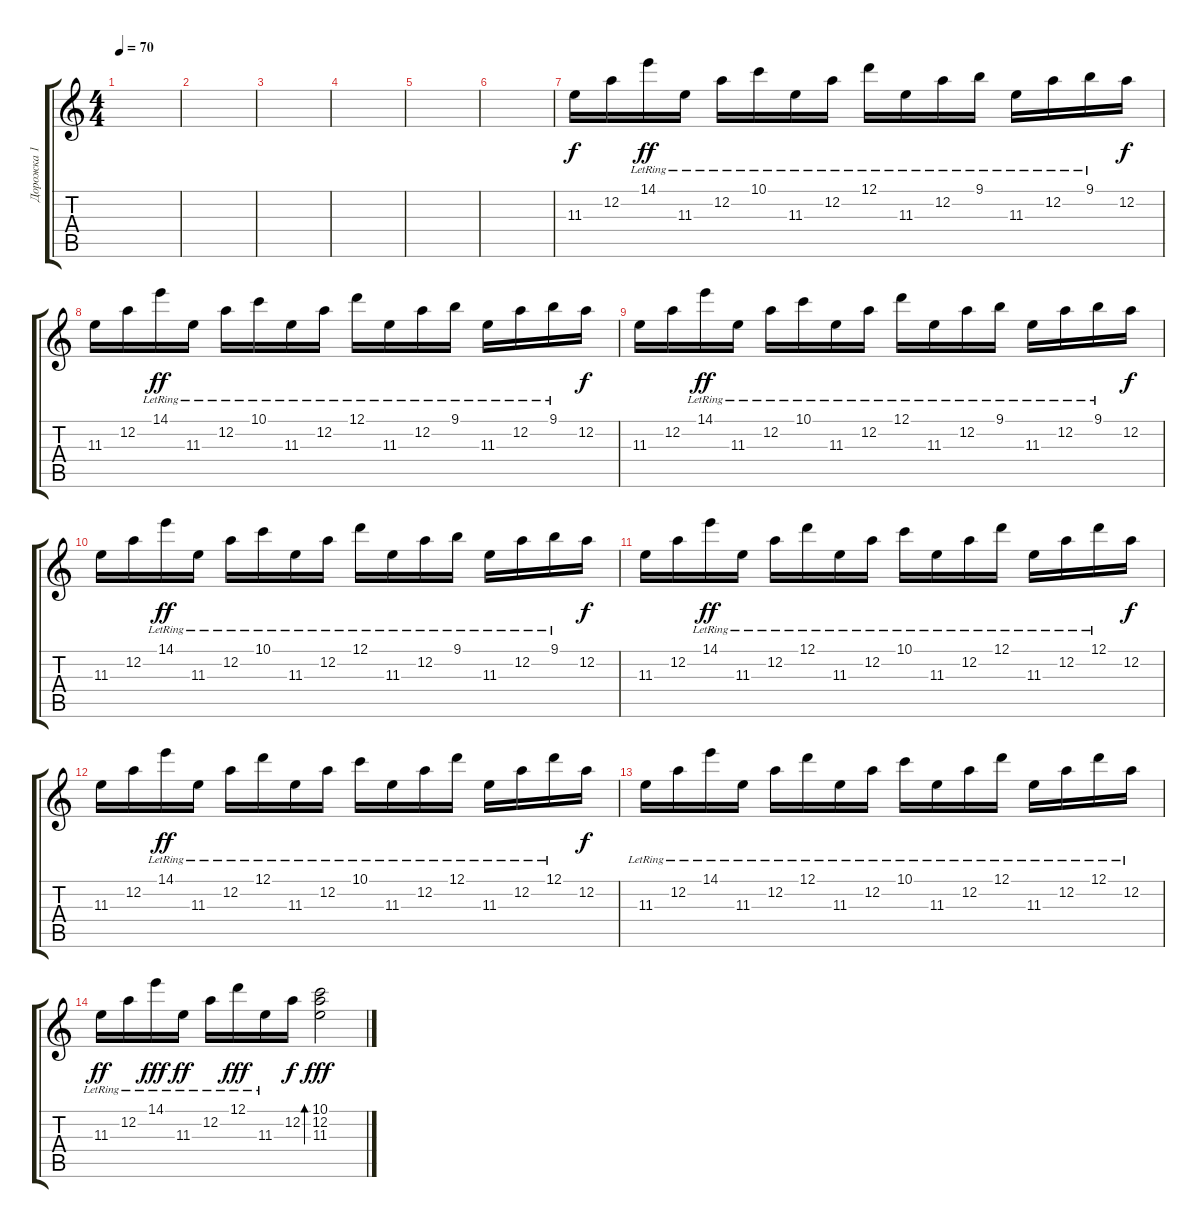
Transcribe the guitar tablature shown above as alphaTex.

\track ("Дорожка 1" "Дорожка 1") {instrument electricguitarclean}
\staff {score tabs}
\tuning (D4 A3 F3 C3 G2 C2) {hide}
\ts (4 4)
\tempo 70
\clef g2
\ks c
|
|
|
|
|
|
11.3.16 12.2.16 14.1{lr}.16{dy ff} 11.3{lr}.16 12.2{lr}.16 10.1{lr}.16 11.3{lr}.16 12.2{lr}.16 12.1{lr}.16 11.3{lr}.16 12.2{lr}.16 9.1{lr}.16 11.3{lr}.16 12.2{lr}.16 9.1{lr}.16 12.2.16{dy f} |
11.3.16 12.2.16 14.1{lr}.16{dy ff} 11.3{lr}.16 12.2{lr}.16 10.1{lr}.16 11.3{lr}.16 12.2{lr}.16 12.1{lr}.16 11.3{lr}.16 12.2{lr}.16 9.1{lr}.16 11.3{lr}.16 12.2{lr}.16 9.1{lr}.16 12.2.16{dy f} |
11.3.16 12.2.16 14.1{lr}.16{dy ff} 11.3{lr}.16 12.2{lr}.16 10.1{lr}.16 11.3{lr}.16 12.2{lr}.16 12.1{lr}.16 11.3{lr}.16 12.2{lr}.16 9.1{lr}.16 11.3{lr}.16 12.2{lr}.16 9.1{lr}.16 12.2.16{dy f} |
11.3.16 12.2.16 14.1{lr}.16{dy ff} 11.3{lr}.16 12.2{lr}.16 10.1{lr}.16 11.3{lr}.16 12.2{lr}.16 12.1{lr}.16 11.3{lr}.16 12.2{lr}.16 9.1{lr}.16 11.3{lr}.16 12.2{lr}.16 9.1{lr}.16 12.2.16{dy f} |
11.3.16 12.2.16 14.1{lr}.16{dy ff} 11.3{lr}.16 12.2{lr}.16 12.1{lr}.16 11.3{lr}.16 12.2{lr}.16 10.1{lr}.16 11.3{lr}.16 12.2{lr}.16 12.1{lr}.16 11.3{lr}.16 12.2{lr}.16 12.1{lr}.16 12.2.16{dy f} |
11.3.16 12.2.16 14.1{lr}.16{dy ff} 11.3{lr}.16 12.2{lr}.16 12.1{lr}.16 11.3{lr}.16 12.2{lr}.16 10.1{lr}.16 11.3{lr}.16 12.2{lr}.16 12.1{lr}.16 11.3{lr}.16 12.2{lr}.16 12.1{lr}.16 12.2.16{dy f} |
11.3{lr}.16 12.2{lr}.16 14.1{lr}.16 11.3{lr}.16 12.2{lr}.16 12.1{lr}.16 11.3{lr}.16 12.2{lr}.16 10.1{lr}.16 11.3{lr}.16 12.2{lr}.16 12.1{lr}.16 11.3{lr}.16 12.2{lr}.16 12.1{lr}.16 12.2{lr}.16 |
11.3{lr}.16{dy ff} 12.2{lr}.16 14.1{lr}.16{dy fff} 11.3{lr}.16{dy ff} 12.2{lr}.16 12.1{lr}.16{dy fff} 11.3{lr}.16 12.2.16{dy f} (10.1 12.2 11.3).2{bd 60 dy fff}
